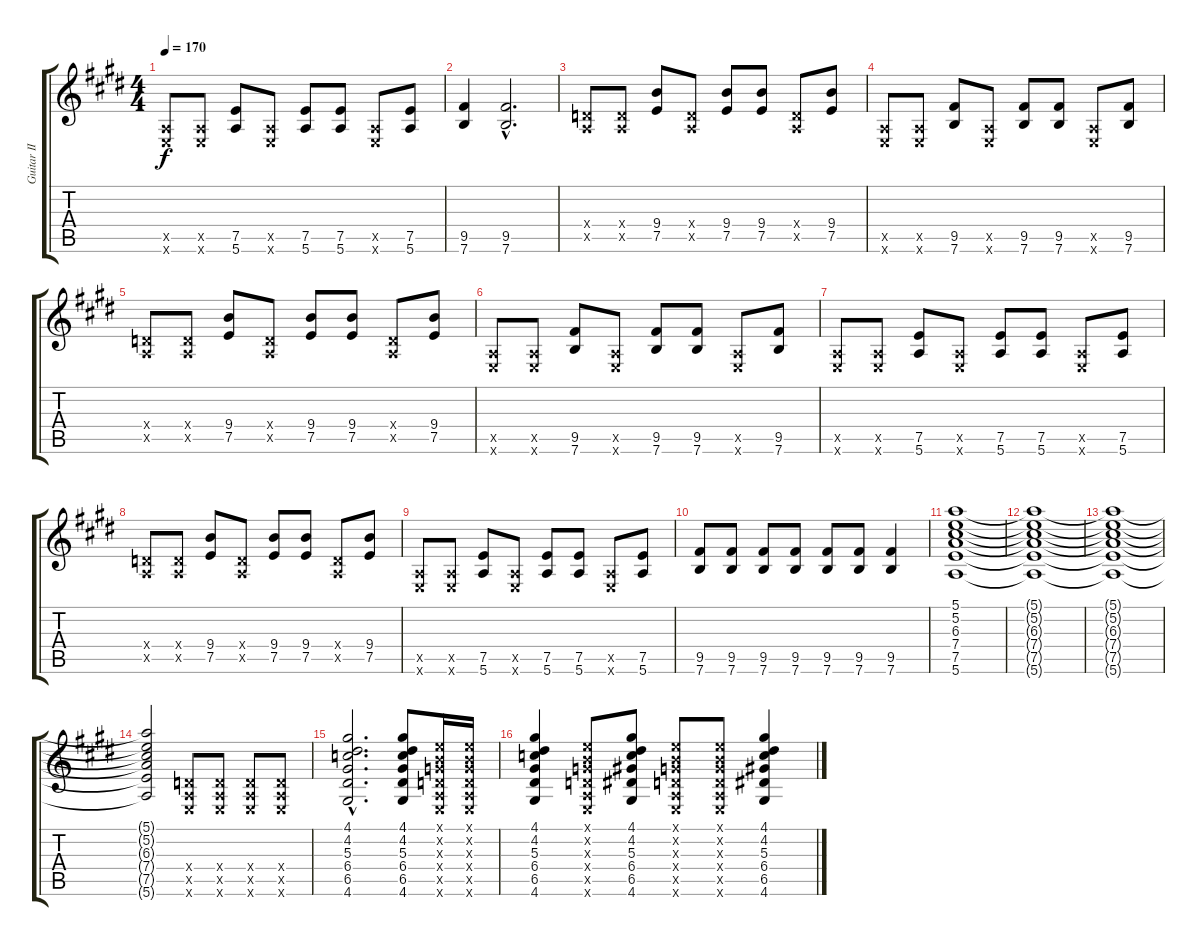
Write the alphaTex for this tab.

\track ("Guitar II" "Guitar II") {instrument distortionguitar}
\staff {score tabs}
\tuning (E4 B3 G3 D3 A2 E2) {hide}
\ts (4 4)
\tempo 170
\clef g2
\ks e
(0.5{x} 0.6{x}).8{dy f} (0.5{x} 0.6{x}).8 (7.5 5.6).8 (0.5{x} 0.6{x}).8 (7.5 5.6).8 (7.5 5.6).8 (0.5{x} 0.6{x}).8 (7.5 5.6).8 |
(9.5 7.6).4 (9.5{hac} 7.6{hac}).2{d} |
(0.4{x} 0.5{x}).8 (0.4{x} 0.5{x}).8 (9.4 7.5).8 (0.4{x} 0.5{x}).8 (9.4 7.5).8 (9.4 7.5).8 (0.4{x} 0.5{x}).8 (9.4 7.5).8 |
(0.5{x} 0.6{x}).8 (0.5{x} 0.6{x}).8 (9.5 7.6).8 (0.5{x} 0.6{x}).8 (9.5 7.6).8 (9.5 7.6).8 (0.5{x} 0.6{x}).8 (9.5 7.6).8 |
(0.4{x} 0.5{x}).8 (0.4{x} 0.5{x}).8 (9.4 7.5).8 (0.4{x} 0.5{x}).8 (9.4 7.5).8 (9.4 7.5).8 (0.4{x} 0.5{x}).8 (9.4 7.5).8 |
(0.5{x} 0.6{x}).8 (0.5{x} 0.6{x}).8 (9.5 7.6).8 (0.5{x} 0.6{x}).8 (9.5 7.6).8 (9.5 7.6).8 (0.5{x} 0.6{x}).8 (9.5 7.6).8 |
(0.5{x} 0.6{x}).8 (0.5{x} 0.6{x}).8 (7.5 5.6).8 (0.5{x} 0.6{x}).8 (7.5 5.6).8 (7.5 5.6).8 (0.5{x} 0.6{x}).8 (7.5 5.6).8 |
(0.4{x} 0.5{x}).8 (0.4{x} 0.5{x}).8 (9.4 7.5).8 (0.4{x} 0.5{x}).8 (9.4 7.5).8 (9.4 7.5).8 (0.4{x} 0.5{x}).8 (9.4 7.5).8 |
(0.5{x} 0.6{x}).8 (0.5{x} 0.6{x}).8 (7.5 5.6).8 (0.5{x} 0.6{x}).8 (7.5 5.6).8 (7.5 5.6).8 (0.5{x} 0.6{x}).8 (7.5 5.6).8 |
(9.5 7.6).8 (9.5 7.6).8 (9.5 7.6).8 (9.5 7.6).8 (9.5 7.6).8 (9.5 7.6).8 (9.5 7.6).4 |
(5.1 5.2 6.3 7.4 7.5 5.6).1 |
(5.1{t} 5.2{t} 6.3{t} 7.4{t} 7.5{t} 5.6{t}).1 |
(5.1{t} 5.2{t} 6.3{t} 7.4{t} 7.5{t} 5.6{t}).1 |
(5.1{t} 5.2{t} 6.3{t} 7.4{t} 7.5{t} 5.6{t}).2 (0.4{x} 0.5{x} 0.6{x}).8 (0.4{x} 0.5{x} 0.6{x}).8 (0.4{x} 0.5{x} 0.6{x}).8 (0.4{x} 0.5{x} 0.6{x}).8 |
(4.1{hac} 4.2{hac} 5.3{hac} 6.4{hac} 6.5{hac} 4.6{hac}).2{d} (4.1 4.2 5.3 6.4 6.5 4.6).8 (0.1{x} 0.2{x} 0.3{x} 0.4{x} 0.5{x} 0.6{x}).16 (0.1{x} 0.2{x} 0.3{x} 0.4{x} 0.5{x} 0.6{x}).16 |
(4.1 4.2 5.3 6.4 6.5 4.6).4 (0.1{x} 0.2{x} 0.3{x} 0.4{x} 0.5{x} 0.6{x}).8 (4.1 4.2 5.3 6.4 6.5 4.6).8 (0.1{x} 0.2{x} 0.3{x} 0.4{x} 0.5{x} 0.6{x}).8 (0.1{x} 0.2{x} 0.3{x} 0.4{x} 0.5{x} 0.6{x}).8 (4.1 4.2 5.3 6.4 6.5 4.6).4
